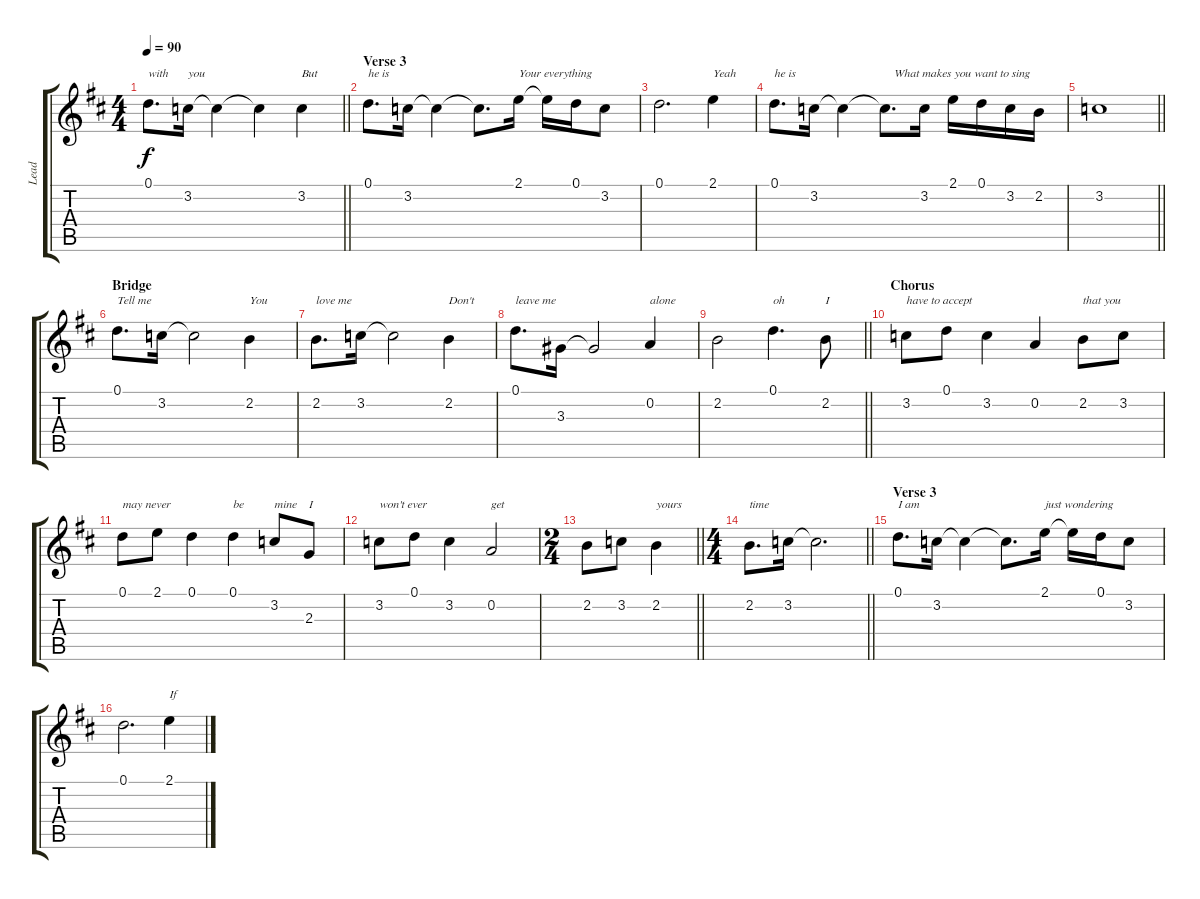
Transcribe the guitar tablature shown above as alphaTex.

\track ("Lead" "Lead") {instrument electricguitarjazz}
\staff {score tabs}
\tuning (D4 A3 F3 C3 G2 D2) {hide}
\ts (4 4)
\tempo 90
\clef g2
\barLineRight lightlight
\ks d
0.1.8{d txt "with" dy f} 3.2.16{txt "you"} 3.2{t}.4 3.2{t}.4 3.2.4{txt "But"} |
\section ("" "Verse 3")
0.1.8{d txt "he is"} 3.2.16 3.2{t}.4 3.2{t}.8{d} 2.1.16{txt "Your everything"} 2.1{t}.16 0.1.16 3.2.8 |
0.1.2{d} 2.1.4{txt "Yeah"} |
0.1.8{d txt "he is"} 3.2.16 3.2{t}.4{txt "                 What makes you want to sing"} 3.2{t}.8{d} 3.2.16 2.1.16 0.1.16 3.2.16 2.2.16 |
\barLineRight lightlight
3.2.1 |
\section ("" "Bridge")
0.1.8{d txt "Tell me"} 3.2.16 3.2{t}.2 2.2.4{txt "You"} |
2.2.8{d txt "love me"} 3.2.16 3.2{t}.2 2.2.4{txt "Don't "} |
0.1.8{d txt "leave me"} 3.3.16 3.3{t}.2 0.2.4{txt "alone"} |
\barLineRight lightlight
2.2.2 0.1.4{d txt "oh"} 2.2.8{txt "I"} |
\section ("" "Chorus")
3.2.8{txt "have to accept"} 0.1.8 3.2.4 0.2.4 2.2.8{txt "that you"} 3.2.8 |
0.1.8{txt "may never"} 2.1.8 0.1.4 0.1.4{txt "be"} 3.2.8{txt "mine "} 2.3.8{txt "I"} |
3.2.8{txt "won't ever"} 0.1.8 3.2.4 0.2.2{txt "get"} |
\ts (2 4)
\barLineRight lightlight
2.2.8 3.2.8 2.2.4{txt "yours"} |
\ts (4 4)
\barLineRight lightlight
2.2.8{d txt "time"} 3.2.16 3.2{t}.2{d} |
\section ("" "Verse 3")
0.1.8{d txt "I am"} 3.2.16 3.2{t}.4 3.2{t}.8{d} 2.1.16{txt "just wondering"} 2.1{t}.16 0.1.16 3.2.8 |
0.1.2{d} 2.1.4{txt "If"}
